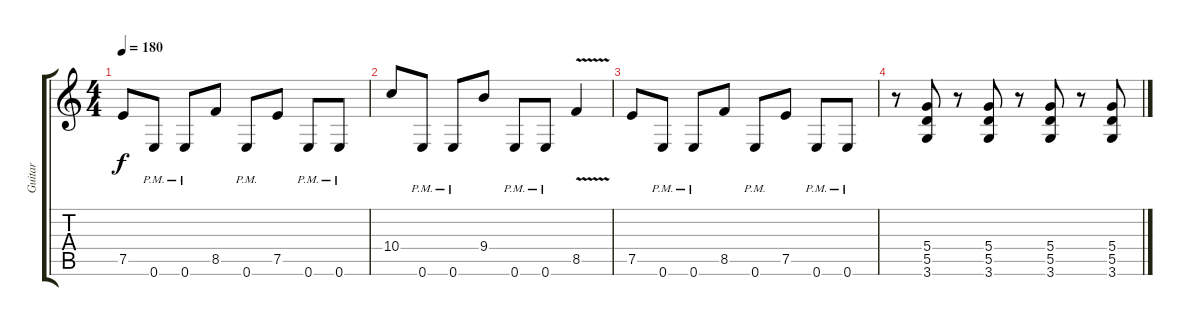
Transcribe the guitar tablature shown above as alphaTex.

\track ("Guitar" "Guitar") {instrument distortionguitar}
\staff {score tabs}
\tuning (E4 B3 G3 D3 A2 E2) {hide}
\ts (4 4)
\tempo 180
\clef g2
\ks c
7.5.8{dy f} 0.6{pm}.8 0.6{pm}.8 8.5.8 0.6{pm}.8 7.5.8 0.6{pm}.8 0.6{pm}.8 |
10.4.8 0.6{pm}.8 0.6{pm}.8 9.4.8 0.6{pm}.8 0.6{pm}.8 8.5{v}.4 |
7.5.8 0.6{pm}.8 0.6{pm}.8 8.5.8 0.6{pm}.8 7.5.8 0.6{pm}.8 0.6{pm}.8 |
r.8 (5.4 5.5 3.6).8 r.8 (5.4 5.5 3.6).8 r.8 (5.4 5.5 3.6).8 r.8 (5.4 5.5 3.6).8
